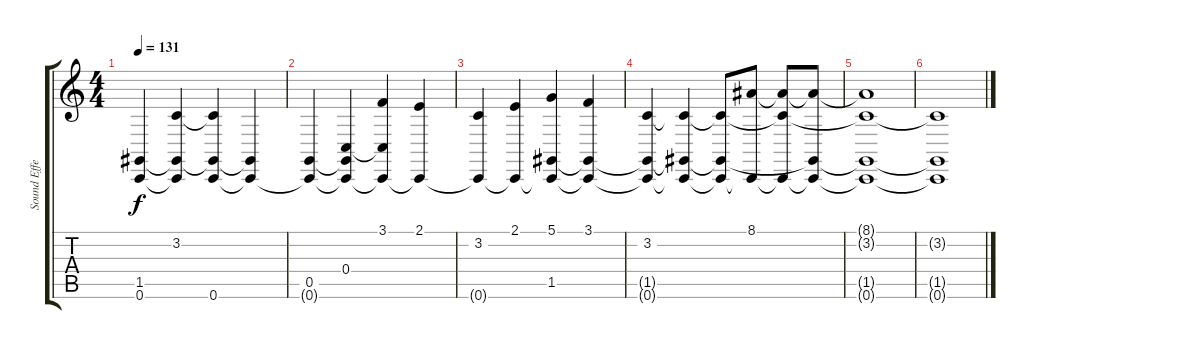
\track ("Sound Effects" "Sound Effe") {instrument acousticgrandpiano}
\staff {score tabs}
\tuning (D4 A3 F3 C3 G2 C2) {hide}
\ts (4 4)
\tempo 131
\clef g2
\ks c
(1.5{t} 0.6{t}).4{dy f} (3.2{t} 1.5{t} 0.6{t}).4 (3.2{t} 1.5{t} 0.6).4 (1.5{t} 0.6{t}).4 |
(0.5 0.6{t}).4 (0.4 0.5{t} 0.6{t}).4 (3.1 0.4{t} 0.6{t}).4 (2.1 0.6{t}).4 |
(3.2 0.6{t}).4 (2.1 0.6{t}).4 (5.1 1.5 0.6{t}).4 (3.1 1.5{t} 0.6{t}).4 |
(3.2 1.5{t} 0.6{t}).4 (3.2{t} 1.5{t} 0.6{t}).4 (3.2{t} 1.5{t} 0.6{t}).8 (8.1 0.6{t}).8 (8.1{t} 3.2{t} 0.6{t}).8 (8.1{t} 1.5{t} 0.6{t}).8 |
(8.1{t} 3.2{t} 1.5{t} 0.6{t}).1 |
(3.2{t} 1.5{t} 0.6{t}).1
